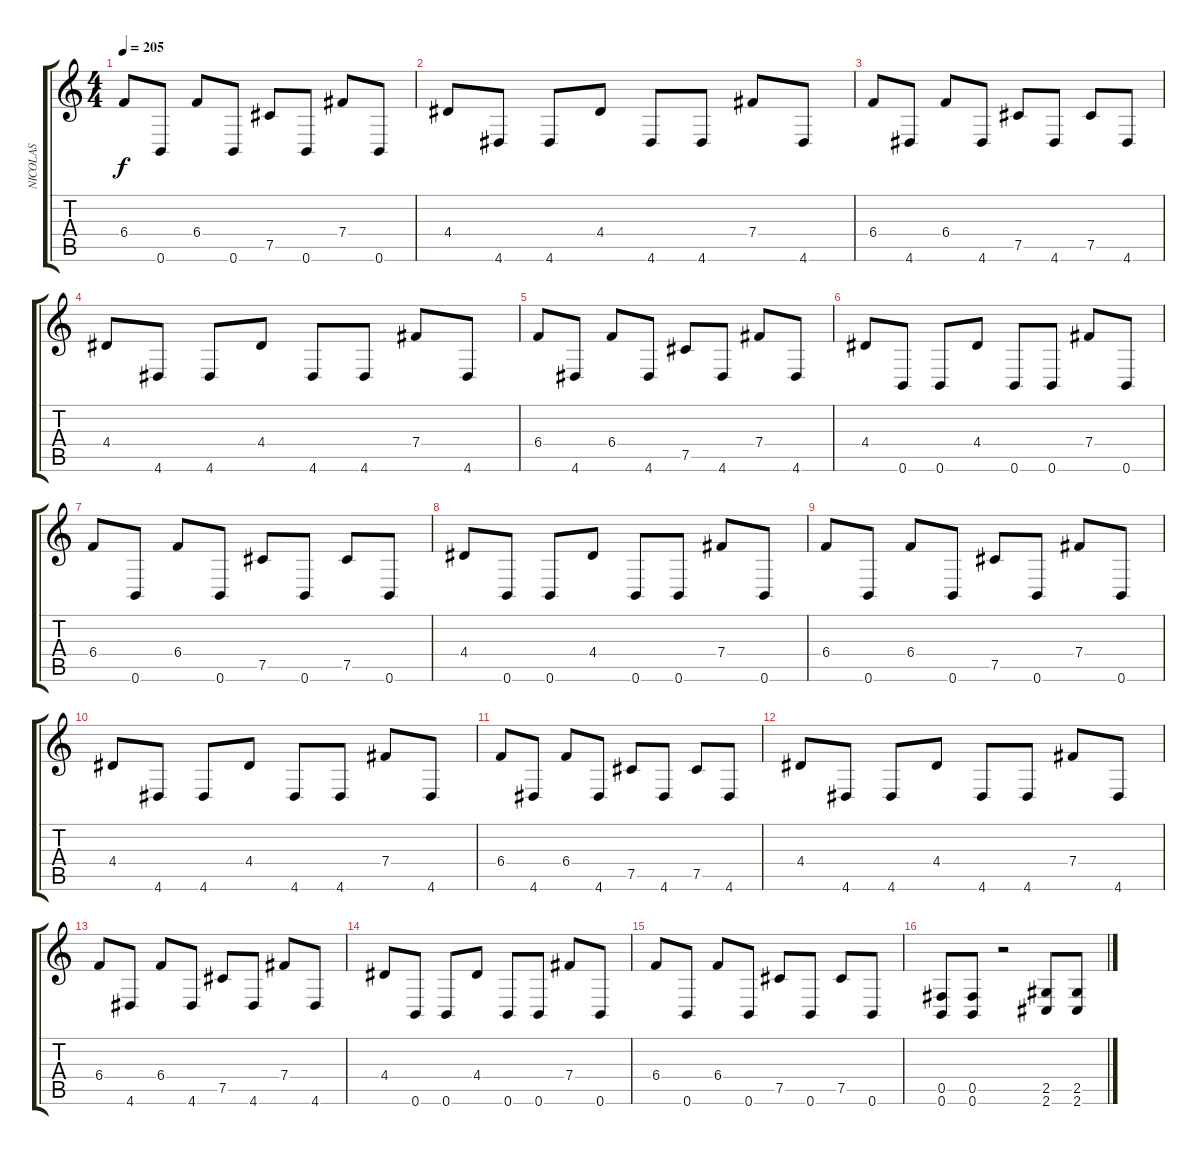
\track ("NICOLAS" "NICOLAS") {instrument overdrivenguitar}
\staff {score tabs}
\tuning (Db4 Ab3 E3 B2 Gb2 B1) {hide}
\ts (4 4)
\tempo 205
\clef g2
\ks c
6.4.8{dy f} 0.6.8 6.4.8 0.6.8 7.5.8 0.6.8 7.4.8 0.6.8 |
4.4.8 4.6.8 4.6.8 4.4.8 4.6.8 4.6.8 7.4.8 4.6.8 |
6.4.8 4.6.8 6.4.8 4.6.8 7.5.8 4.6.8 7.5.8 4.6.8 |
4.4.8 4.6.8 4.6.8 4.4.8 4.6.8 4.6.8 7.4.8 4.6.8 |
6.4.8 4.6.8 6.4.8 4.6.8 7.5.8 4.6.8 7.4.8 4.6.8 |
4.4.8 0.6.8 0.6.8 4.4.8 0.6.8 0.6.8 7.4.8 0.6.8 |
6.4.8 0.6.8 6.4.8 0.6.8 7.5.8 0.6.8 7.5.8 0.6.8 |
4.4.8 0.6.8 0.6.8 4.4.8 0.6.8 0.6.8 7.4.8 0.6.8 |
6.4.8 0.6.8 6.4.8 0.6.8 7.5.8 0.6.8 7.4.8 0.6.8 |
4.4.8 4.6.8 4.6.8 4.4.8 4.6.8 4.6.8 7.4.8 4.6.8 |
6.4.8 4.6.8 6.4.8 4.6.8 7.5.8 4.6.8 7.5.8 4.6.8 |
4.4.8 4.6.8 4.6.8 4.4.8 4.6.8 4.6.8 7.4.8 4.6.8 |
6.4.8 4.6.8 6.4.8 4.6.8 7.5.8 4.6.8 7.4.8 4.6.8 |
4.4.8 0.6.8 0.6.8 4.4.8 0.6.8 0.6.8 7.4.8 0.6.8 |
6.4.8 0.6.8 6.4.8 0.6.8 7.5.8 0.6.8 7.5.8 0.6.8 |
(0.5 0.6).8 (0.5 0.6).8 r.2 (2.5 2.6).8 (2.5 2.6).8
